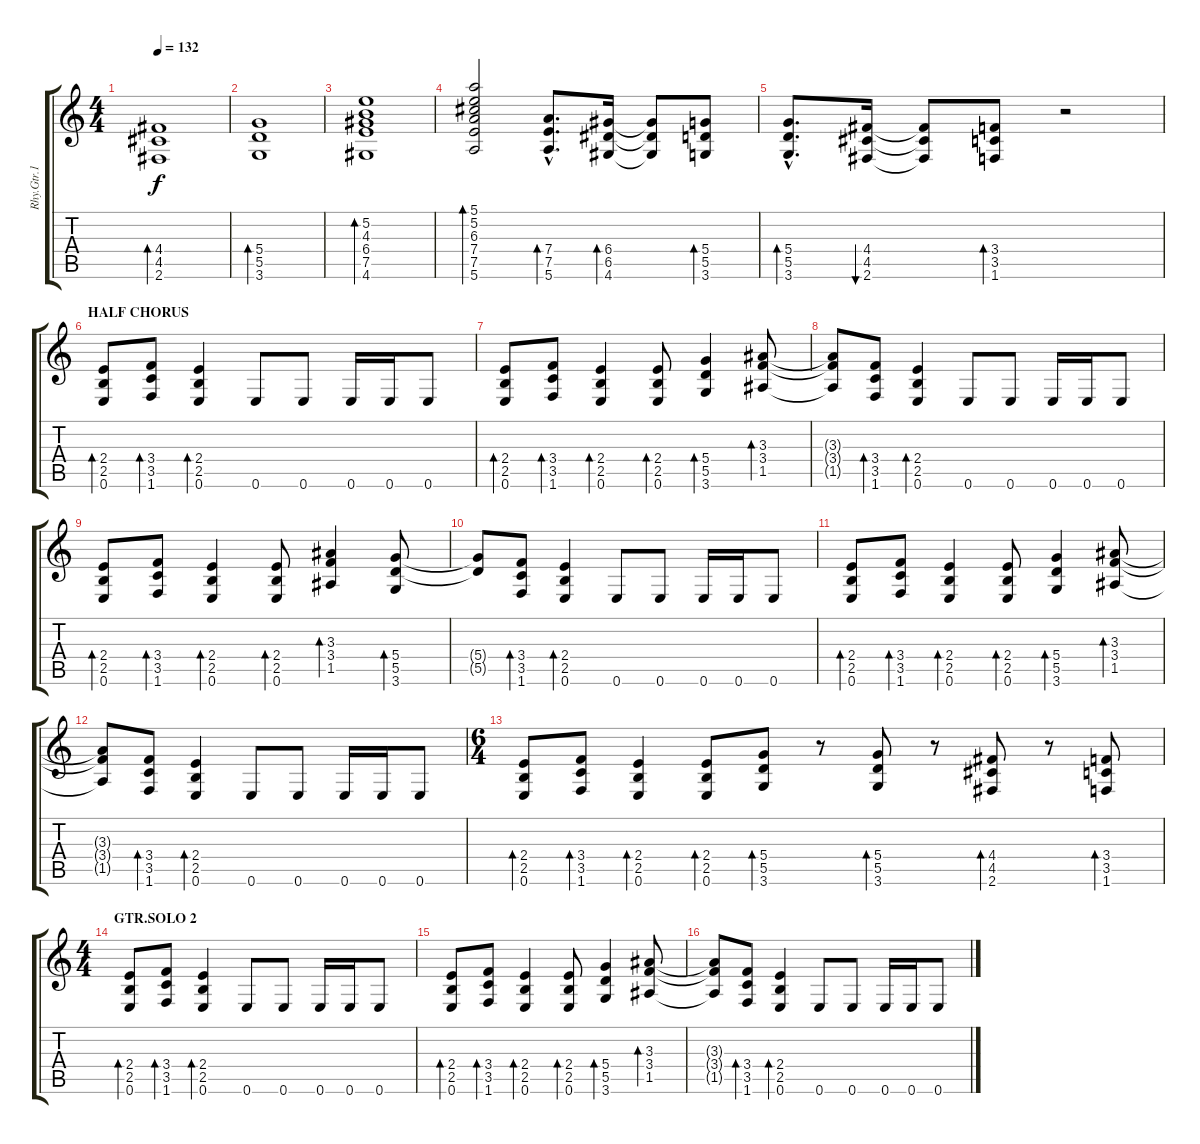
\track ("Rhy.Gtr.1" "Rhy.Gtr.1") {instrument distortionguitar}
\staff {score tabs}
\tuning (E4 B3 G3 D3 A2 E2) {hide}
\ts (4 4)
\tempo 132
\clef g2
\ks c
(4.4 4.5 2.6).1{bd 60 dy f} |
(5.4 5.5 3.6).1{bd 60} |
(5.2 4.3 6.4 7.5 4.6).1{bd 60} |
(5.1 5.2 6.3 7.4 7.5 5.6).2{bd 60} (7.4{hac} 7.5{hac} 5.6{hac}).8{d bd 60} (6.4 6.5 4.6).16{bd 30} (6.4{t} 6.5{t} 4.6{t}).8 (5.4 5.5 3.6).8{bd 60} |
(5.4{hac} 5.5{hac} 3.6{hac}).8{d bd 60} (4.4 4.5 2.6).16{bu 30} (4.4{t} 4.5{t} 2.6{t}).8 (3.4 3.5 1.6).8{bd 60} r.2 |
\section ("" "HALF CHORUS")
(2.4 2.5 0.6).8{bd 30} (3.4 3.5 1.6).8{bd 30} (2.4 2.5 0.6).4{bd 30} 0.6.8 0.6.8 0.6.16 0.6.16 0.6.8 |
(2.4 2.5 0.6).8{bd 30} (3.4 3.5 1.6).8{bd 30} (2.4 2.5 0.6).4{bd 30} (2.4 2.5 0.6).8{bd 30} (5.4 5.5 3.6).4{bd 30} (3.3 3.4 1.5).8{bd 60} |
(3.3{t} 3.4{t} 1.5{t}).8 (3.4 3.5 1.6).8{bd 60} (2.4 2.5 0.6).4{bd 30} 0.6.8 0.6.8 0.6.16 0.6.16 0.6.8 |
(2.4 2.5 0.6).8{bd 30} (3.4 3.5 1.6).8{bd 30} (2.4 2.5 0.6).4{bd 30} (2.4 2.5 0.6).8{bd 30} (3.3 3.4 1.5).4{bd 30} (5.4 5.5 3.6).8{bd 60} |
(5.4{t} 5.5{t}).8 (3.4 3.5 1.6).8{bd 60} (2.4 2.5 0.6).4{bd 30} 0.6.8 0.6.8 0.6.16 0.6.16 0.6.8 |
(2.4 2.5 0.6).8{bd 30} (3.4 3.5 1.6).8{bd 30} (2.4 2.5 0.6).4{bd 30} (2.4 2.5 0.6).8{bd 30} (5.4 5.5 3.6).4{bd 30} (3.3 3.4 1.5).8{bd 60} |
(3.3{t} 3.4{t} 1.5{t}).8 (3.4 3.5 1.6).8{bd 60} (2.4 2.5 0.6).4{bd 30} 0.6.8 0.6.8 0.6.16 0.6.16 0.6.8 |
\ts (6 4)
(2.4 2.5 0.6).8{bd 30} (3.4 3.5 1.6).8{bd 30} (2.4 2.5 0.6).4{bd 30} (2.4 2.5 0.6).8{bd 60} (5.4 5.5 3.6).8{bd 30} r.8 (5.4 5.5 3.6).8{bd 30} r.8 (4.4 4.5 2.6).8{bd 30} r.8 (3.4 3.5 1.6).8{bd 60} |
\ts (4 4)
\section ("" "GTR.SOLO 2")
(2.4 2.5 0.6).8{bd 30} (3.4 3.5 1.6).8{bd 30} (2.4 2.5 0.6).4{bd 30} 0.6.8 0.6.8 0.6.16 0.6.16 0.6.8 |
(2.4 2.5 0.6).8{bd 30} (3.4 3.5 1.6).8{bd 30} (2.4 2.5 0.6).4{bd 30} (2.4 2.5 0.6).8{bd 30} (5.4 5.5 3.6).4{bd 30} (3.3 3.4 1.5).8{bd 60} |
(3.3{t} 3.4{t} 1.5{t}).8 (3.4 3.5 1.6).8{bd 60} (2.4 2.5 0.6).4{bd 30} 0.6.8 0.6.8 0.6.16 0.6.16 0.6.8
